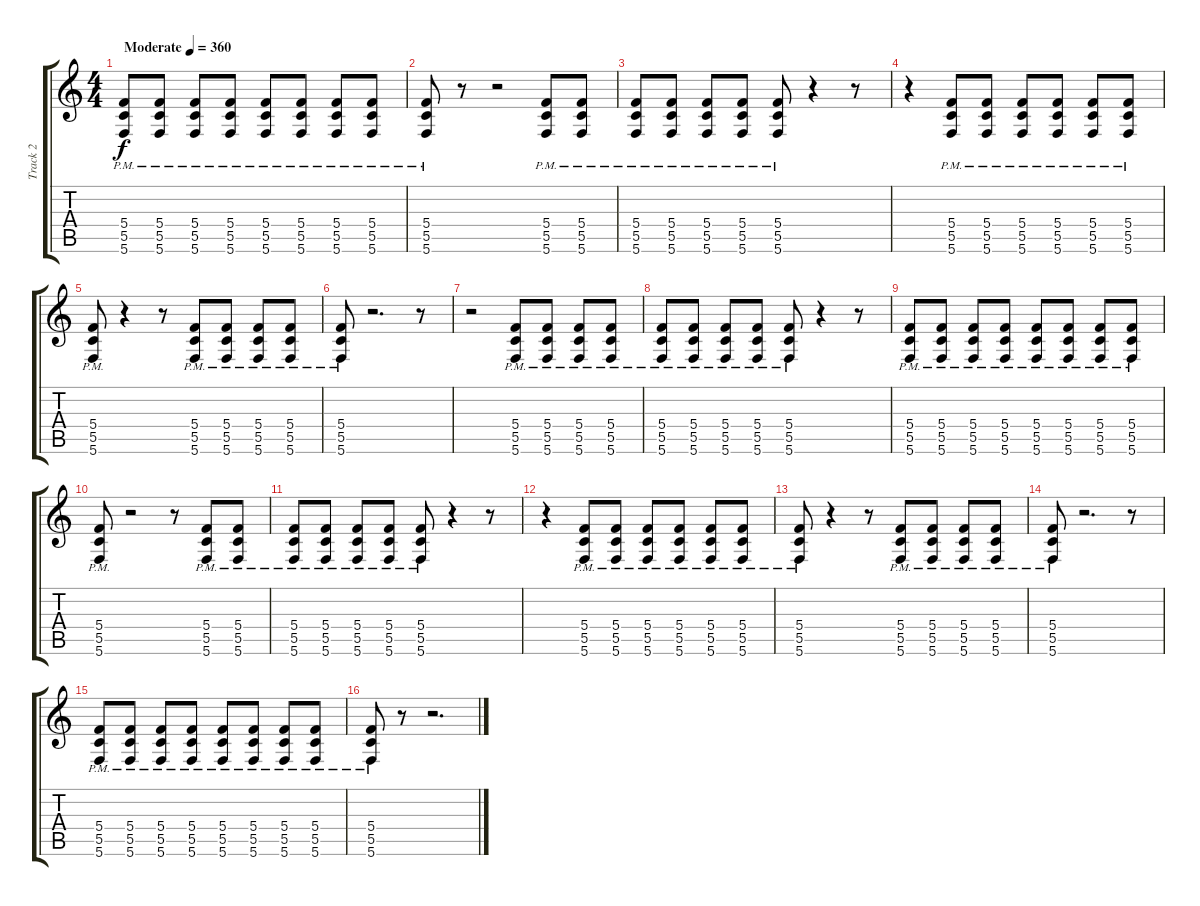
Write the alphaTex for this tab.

\track ("Track 2" "Track 2") {instrument overdrivenguitar}
\staff {score tabs}
\tuning (D4 A3 F3 C3 G2 C2) {hide}
\ts (4 4)
\tempo (360 "Moderate")
\clef g2
\ks c
(5.4{pm} 5.5{pm} 5.6{pm}).8{dy f instrument overdrivenguitar} (5.4{pm} 5.5{pm} 5.6{pm}).8 (5.4{pm} 5.5{pm} 5.6{pm}).8 (5.4{pm} 5.5{pm} 5.6{pm}).8 (5.4{pm} 5.5{pm} 5.6{pm}).8 (5.4{pm} 5.5{pm} 5.6{pm}).8 (5.4{pm} 5.5{pm} 5.6{pm}).8 (5.4{pm} 5.5{pm} 5.6{pm}).8 |
(5.4{pm} 5.5{pm} 5.6{pm}).8 r.8 r.2 (5.4{pm} 5.5{pm} 5.6{pm}).8 (5.4{pm} 5.5{pm} 5.6{pm}).8 |
(5.4{pm} 5.5{pm} 5.6{pm}).8 (5.4{pm} 5.5{pm} 5.6{pm}).8 (5.4{pm} 5.5{pm} 5.6{pm}).8 (5.4{pm} 5.5{pm} 5.6{pm}).8 (5.4{pm} 5.5{pm} 5.6{pm}).8 r.4 r.8 |
r.4 (5.4{pm} 5.5{pm} 5.6{pm}).8 (5.4{pm} 5.5{pm} 5.6{pm}).8 (5.4{pm} 5.5{pm} 5.6{pm}).8 (5.4{pm} 5.5{pm} 5.6{pm}).8 (5.4{pm} 5.5{pm} 5.6{pm}).8 (5.4{pm} 5.5{pm} 5.6{pm}).8 |
(5.4{pm} 5.5{pm} 5.6{pm}).8 r.4 r.8 (5.4{pm} 5.5{pm} 5.6{pm}).8 (5.4{pm} 5.5{pm} 5.6{pm}).8 (5.4{pm} 5.5{pm} 5.6{pm}).8 (5.4{pm} 5.5{pm} 5.6{pm}).8 |
(5.4{pm} 5.5{pm} 5.6{pm}).8 r.2{d} r.8 |
r.2 (5.4{pm} 5.5{pm} 5.6{pm}).8 (5.4{pm} 5.5{pm} 5.6{pm}).8 (5.4{pm} 5.5{pm} 5.6{pm}).8 (5.4{pm} 5.5{pm} 5.6{pm}).8 |
(5.4{pm} 5.5{pm} 5.6{pm}).8 (5.4{pm} 5.5{pm} 5.6{pm}).8 (5.4{pm} 5.5{pm} 5.6{pm}).8 (5.4{pm} 5.5{pm} 5.6{pm}).8 (5.4{pm} 5.5{pm} 5.6{pm}).8 r.4 r.8 |
(5.4{pm} 5.5{pm} 5.6{pm}).8 (5.4{pm} 5.5{pm} 5.6{pm}).8 (5.4{pm} 5.5{pm} 5.6{pm}).8 (5.4{pm} 5.5{pm} 5.6{pm}).8 (5.4{pm} 5.5{pm} 5.6{pm}).8 (5.4{pm} 5.5{pm} 5.6{pm}).8 (5.4{pm} 5.5{pm} 5.6{pm}).8 (5.4{pm} 5.5{pm} 5.6{pm}).8 |
(5.4{pm} 5.5{pm} 5.6{pm}).8 r.2 r.8 (5.4{pm} 5.5{pm} 5.6{pm}).8 (5.4{pm} 5.5{pm} 5.6{pm}).8 |
(5.4{pm} 5.5{pm} 5.6{pm}).8 (5.4{pm} 5.5{pm} 5.6{pm}).8 (5.4{pm} 5.5{pm} 5.6{pm}).8 (5.4{pm} 5.5{pm} 5.6{pm}).8 (5.4{pm} 5.5{pm} 5.6{pm}).8 r.4 r.8 |
r.4 (5.4{pm} 5.5{pm} 5.6{pm}).8 (5.4{pm} 5.5{pm} 5.6{pm}).8 (5.4{pm} 5.5{pm} 5.6{pm}).8 (5.4{pm} 5.5{pm} 5.6{pm}).8 (5.4{pm} 5.5{pm} 5.6{pm}).8 (5.4{pm} 5.5{pm} 5.6{pm}).8 |
(5.4{pm} 5.5{pm} 5.6{pm}).8 r.4 r.8 (5.4{pm} 5.5{pm} 5.6{pm}).8 (5.4{pm} 5.5{pm} 5.6{pm}).8 (5.4{pm} 5.5{pm} 5.6{pm}).8 (5.4{pm} 5.5{pm} 5.6{pm}).8 |
(5.4{pm} 5.5{pm} 5.6{pm}).8 r.2{d} r.8 |
(5.4{pm} 5.5{pm} 5.6{pm}).8 (5.4{pm} 5.5{pm} 5.6{pm}).8 (5.4{pm} 5.5{pm} 5.6{pm}).8 (5.4{pm} 5.5{pm} 5.6{pm}).8 (5.4{pm} 5.5{pm} 5.6{pm}).8 (5.4{pm} 5.5{pm} 5.6{pm}).8 (5.4{pm} 5.5{pm} 5.6{pm}).8 (5.4{pm} 5.5{pm} 5.6{pm}).8 |
(5.4{pm} 5.5{pm} 5.6{pm}).8 r.8 r.2{d}
